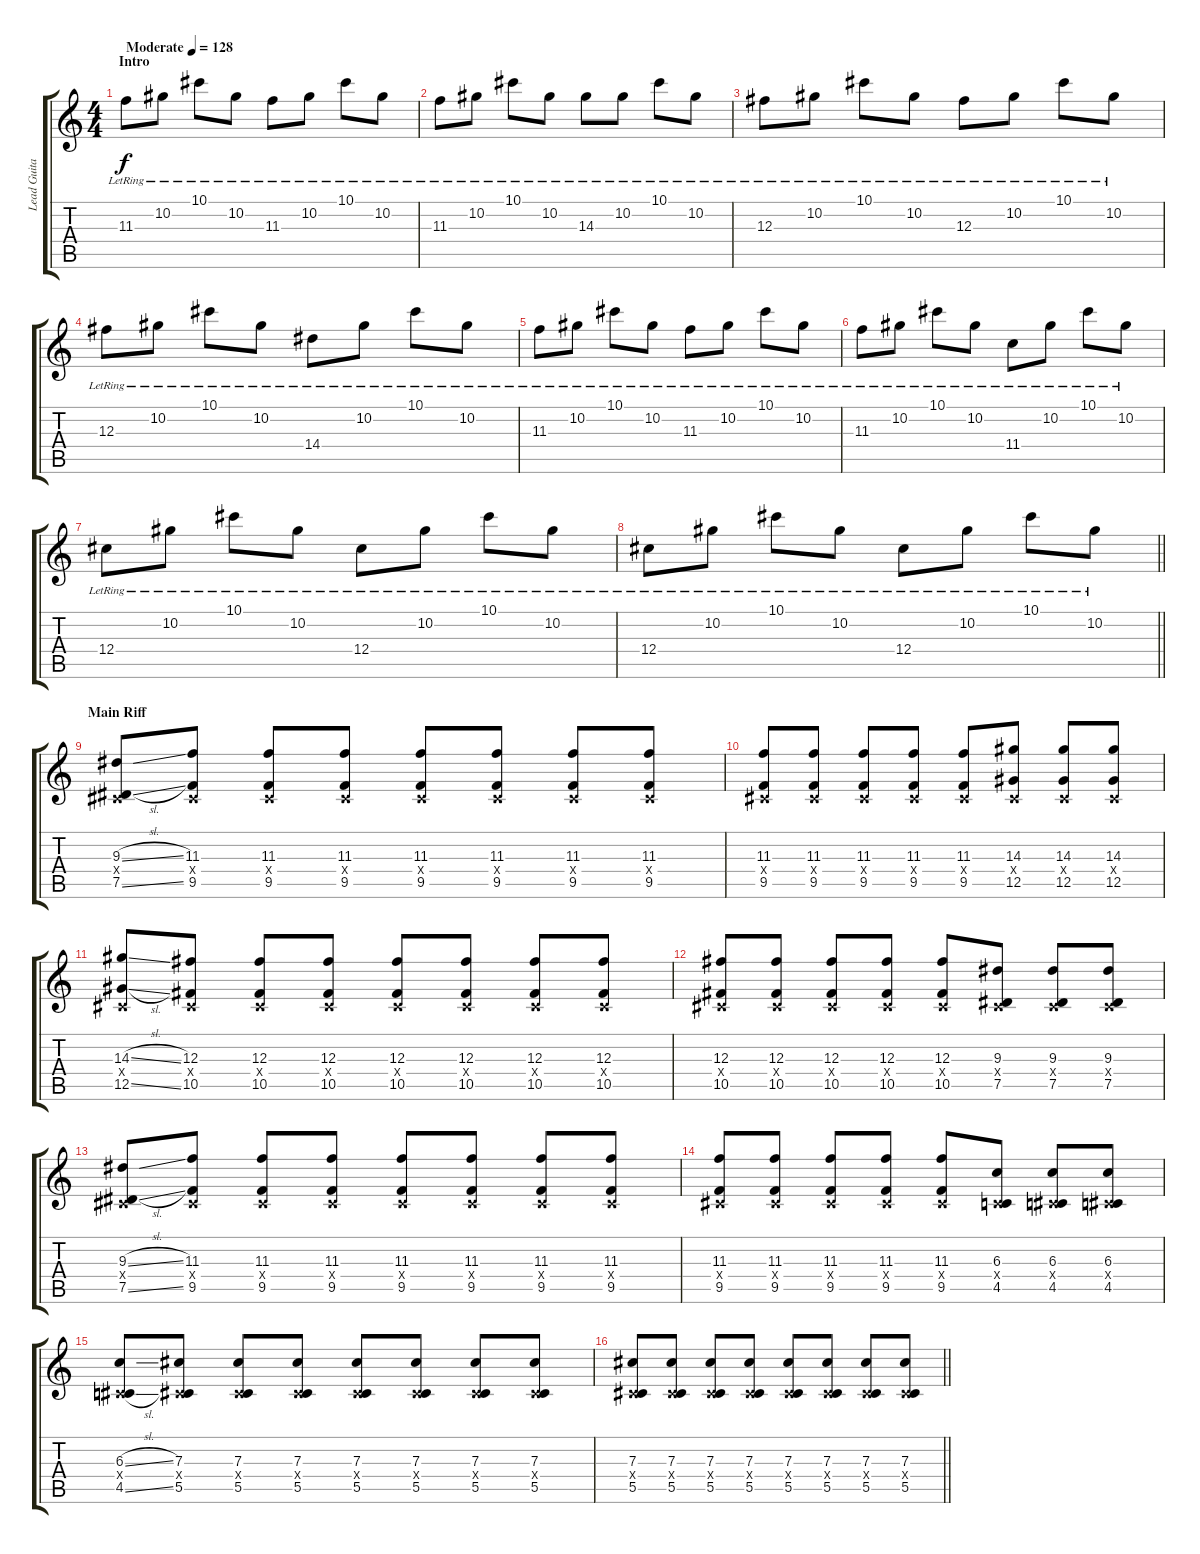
\track ("Lead Guitar" "Lead Guita") {instrument overdrivenguitar}
\staff {score tabs}
\tuning (Eb4 Bb3 Gb3 Db3 Ab2 Db2) {hide}
\ts (4 4)
\section ("" "Intro")
\tempo (128 "Moderate")
\clef g2
\ks c
11.3{lr}.8{dy f instrument electricguitarjazz} 10.2{lr}.8 10.1{lr}.8 10.2{lr}.8 11.3{lr}.8 10.2{lr}.8 10.1{lr}.8 10.2{lr}.8 |
11.3{lr}.8 10.2{lr}.8 10.1{lr}.8 10.2{lr}.8 14.3{lr}.8 10.2{lr}.8 10.1{lr}.8 10.2{lr}.8 |
12.3{lr}.8 10.2{lr}.8 10.1{lr}.8 10.2{lr}.8 12.3{lr}.8 10.2{lr}.8 10.1{lr}.8 10.2{lr}.8 |
12.3{lr}.8 10.2{lr}.8 10.1{lr}.8 10.2{lr}.8 14.4{lr}.8 10.2{lr}.8 10.1{lr}.8 10.2{lr}.8 |
11.3{lr}.8 10.2{lr}.8 10.1{lr}.8 10.2{lr}.8 11.3{lr}.8 10.2{lr}.8 10.1{lr}.8 10.2{lr}.8 |
11.3{lr}.8 10.2{lr}.8 10.1{lr}.8 10.2{lr}.8 11.4{lr}.8 10.2{lr}.8 10.1{lr}.8 10.2{lr}.8 |
12.4{lr}.8 10.2{lr}.8 10.1{lr}.8 10.2{lr}.8 12.4{lr}.8 10.2{lr}.8 10.1{lr}.8 10.2{lr}.8 |
\barLineRight lightlight
12.4{lr}.8 10.2{lr}.8 10.1{lr}.8 10.2{lr}.8 12.4{lr}.8 10.2{lr}.8 10.1{lr}.8 10.2{lr}.8 |
\section ("" "Main Riff")
(9.3{sl} 0.4{x} 7.5{sl}).8{instrument overdrivenguitar} (11.3 0.4{x} 9.5).8 (11.3 0.4{x} 9.5).8 (11.3 0.4{x} 9.5).8 (11.3 0.4{x} 9.5).8 (11.3 0.4{x} 9.5).8 (11.3 0.4{x} 9.5).8 (11.3 0.4{x} 9.5).8 |
(11.3 0.4{x} 9.5).8 (11.3 0.4{x} 9.5).8 (11.3 0.4{x} 9.5).8 (11.3 0.4{x} 9.5).8 (11.3 0.4{x} 9.5).8 (14.3 0.4{x} 12.5).8 (14.3 0.4{x} 12.5).8 (14.3 0.4{x} 12.5).8 |
(14.3{sl} 0.4{x} 12.5{sl}).8 (12.3 0.4{x} 10.5).8 (12.3 0.4{x} 10.5).8 (12.3 0.4{x} 10.5).8 (12.3 0.4{x} 10.5).8 (12.3 0.4{x} 10.5).8 (12.3 0.4{x} 10.5).8 (12.3 0.4{x} 10.5).8 |
(12.3 0.4{x} 10.5).8 (12.3 0.4{x} 10.5).8 (12.3 0.4{x} 10.5).8 (12.3 0.4{x} 10.5).8 (12.3 0.4{x} 10.5).8 (9.3 0.4{x} 7.5).8 (9.3 0.4{x} 7.5).8 (9.3 0.4{x} 7.5).8 |
(9.3{sl} 0.4{x} 7.5{sl}).8 (11.3 0.4{x} 9.5).8 (11.3 0.4{x} 9.5).8 (11.3 0.4{x} 9.5).8 (11.3 0.4{x} 9.5).8 (11.3 0.4{x} 9.5).8 (11.3 0.4{x} 9.5).8 (11.3 0.4{x} 9.5).8 |
(11.3 0.4{x} 9.5).8 (11.3 0.4{x} 9.5).8 (11.3 0.4{x} 9.5).8 (11.3 0.4{x} 9.5).8 (11.3 0.4{x} 9.5).8 (6.3 0.4{x} 4.5).8 (6.3 0.4{x} 4.5).8 (6.3 0.4{x} 4.5).8 |
(6.3{sl} 0.4{x} 4.5{sl}).8 (7.3 0.4{x} 5.5).8 (7.3 0.4{x} 5.5).8 (7.3 0.4{x} 5.5).8 (7.3 0.4{x} 5.5).8 (7.3 0.4{x} 5.5).8 (7.3 0.4{x} 5.5).8 (7.3 0.4{x} 5.5).8 |
\barLineRight lightlight
(7.3 0.4{x} 5.5).8 (7.3 0.4{x} 5.5).8 (7.3 0.4{x} 5.5).8 (7.3 0.4{x} 5.5).8 (7.3 0.4{x} 5.5).8 (7.3 0.4{x} 5.5).8 (7.3 0.4{x} 5.5).8 (7.3 0.4{x} 5.5).8
